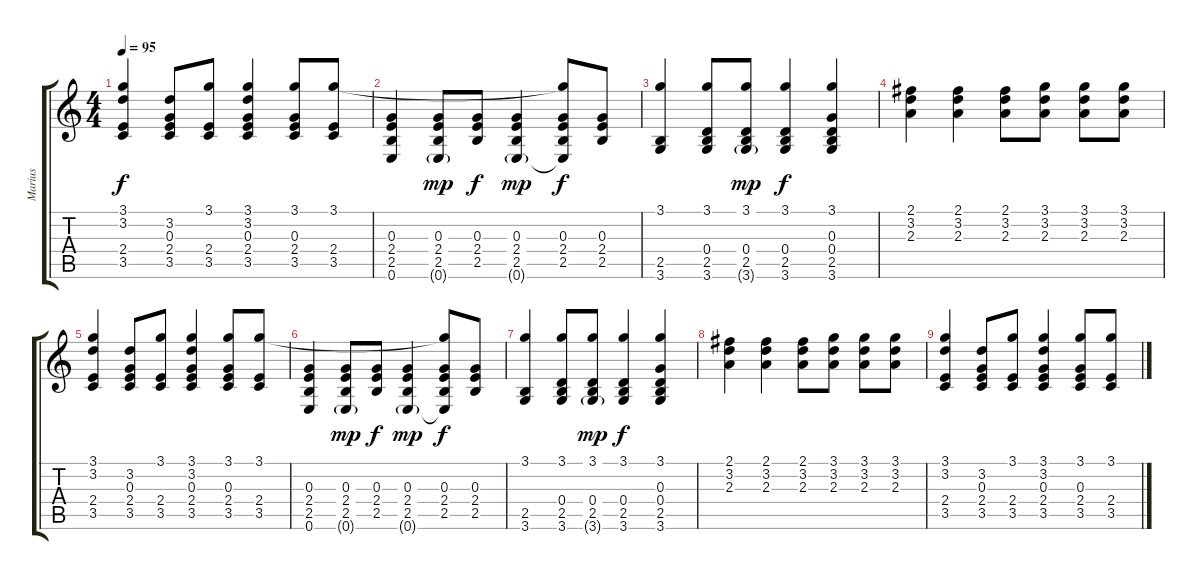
\track ("Marius" "Marius") {instrument acousticguitarsteel}
\staff {score tabs}
\tuning (E4 B3 G3 D3 A2 E2) {hide}
\ts (4 4)
\tempo 95
\clef g2
\ks c
(3.1 3.2 2.4 3.5).4{dy f} (3.2 0.3 2.4 3.5).8 (3.1 2.4 3.5).8 (3.1 3.2 0.3 2.4 3.5).4 (3.1 0.3 2.4 3.5).8 (3.1 2.4 3.5).8 |
(0.3 2.4 2.5 0.6).4 (0.3 2.4 2.5 0.6{g}).8{dy mp} (0.3 2.4 2.5).8{dy f} (0.3 2.4 2.5 0.6{g}).4{dy mp} (3.1{t} 0.3 2.4 2.5 0.6{t}).8{dy f} (0.3 2.4 2.5).8 |
(3.1 2.5 3.6).4 (3.1 0.4 2.5 3.6).8 (3.1 0.4 2.5 3.6{g}).8{dy mp} (3.1 0.4 2.5 3.6).4{dy f} (3.1 0.3 0.4 2.5 3.6).4 |
(2.1 3.2 2.3).4 (2.1 3.2 2.3).4 (2.1 3.2 2.3).8 (3.1 3.2 2.3).8 (3.1 3.2 2.3).8 (3.1 3.2 2.3).8 |
(3.1 3.2 2.4 3.5).4 (3.2 0.3 2.4 3.5).8 (3.1 2.4 3.5).8 (3.1 3.2 0.3 2.4 3.5).4 (3.1 0.3 2.4 3.5).8 (3.1 2.4 3.5).8 |
(0.3 2.4 2.5 0.6).4 (0.3 2.4 2.5 0.6{g}).8{dy mp} (0.3 2.4 2.5).8{dy f} (0.3 2.4 2.5 0.6{g}).4{dy mp} (3.1{t} 0.3 2.4 2.5 0.6{t}).8{dy f} (0.3 2.4 2.5).8 |
(3.1 2.5 3.6).4 (3.1 0.4 2.5 3.6).8 (3.1 0.4 2.5 3.6{g}).8{dy mp} (3.1 0.4 2.5 3.6).4{dy f} (3.1 0.3 0.4 2.5 3.6).4 |
(2.1 3.2 2.3).4 (2.1 3.2 2.3).4 (2.1 3.2 2.3).8 (3.1 3.2 2.3).8 (3.1 3.2 2.3).8 (3.1 3.2 2.3).8 |
(3.1 3.2 2.4 3.5).4 (3.2 0.3 2.4 3.5).8 (3.1 2.4 3.5).8 (3.1 3.2 0.3 2.4 3.5).4 (3.1 0.3 2.4 3.5).8 (3.1 2.4 3.5).8
